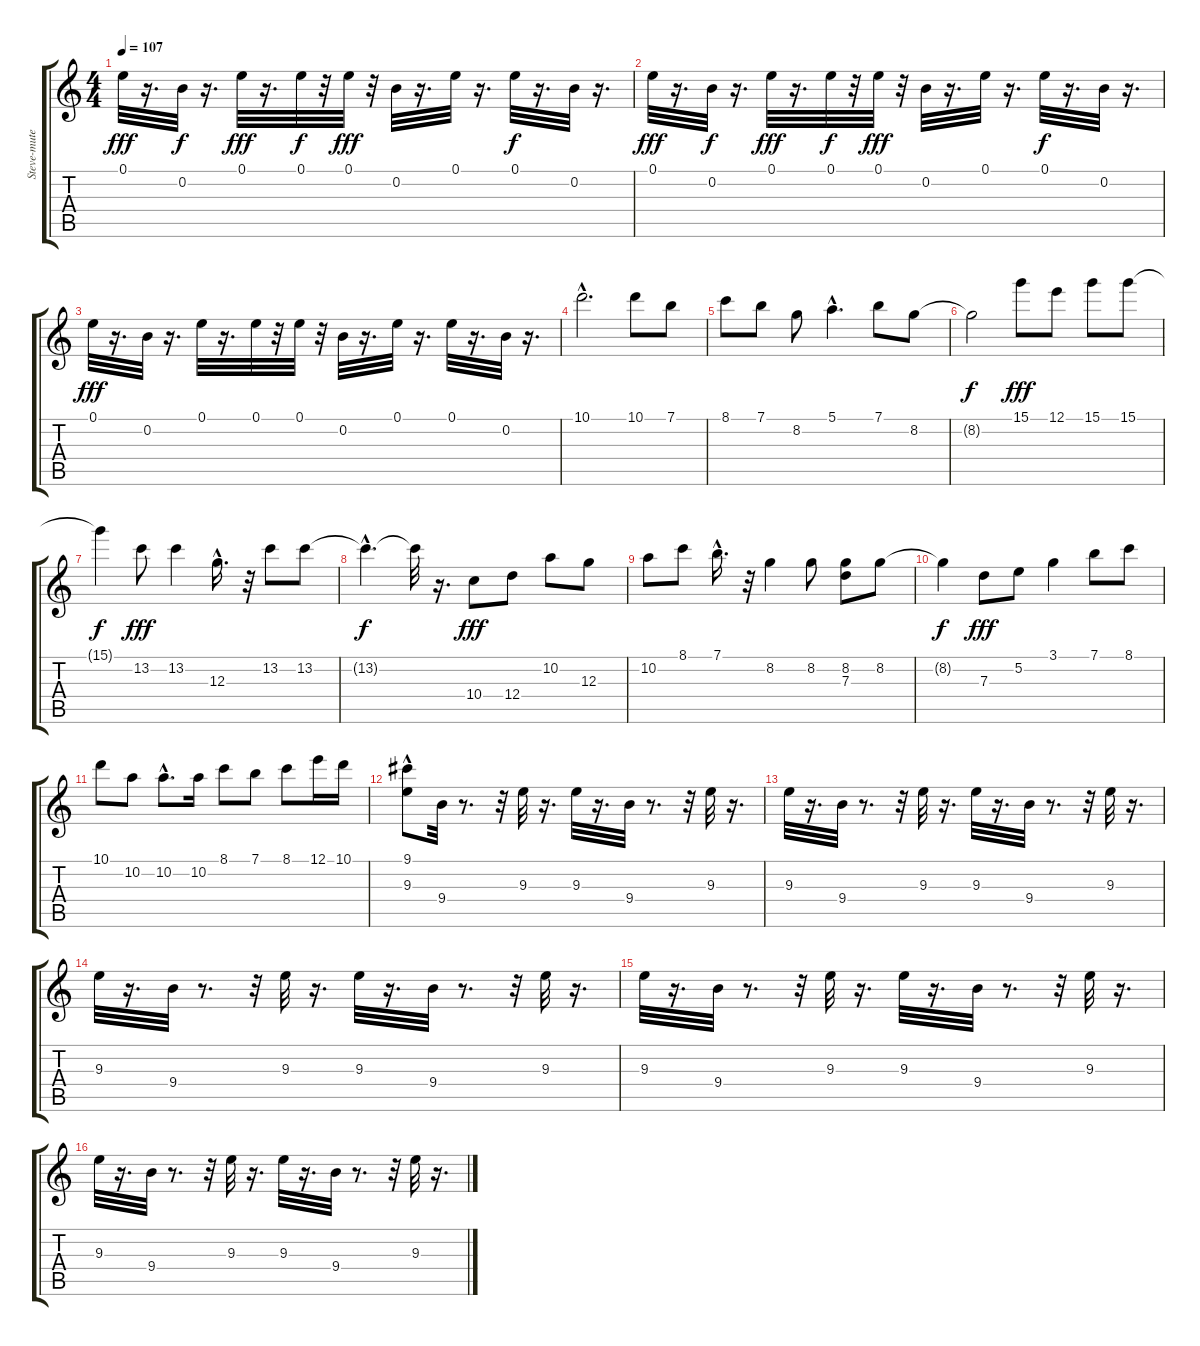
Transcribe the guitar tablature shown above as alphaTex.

\track ("Steve-mute" "Steve-mute") {instrument electricguitarmuted}
\staff {score tabs}
\tuning (E4 B3 G3 D3 A2 E2) {hide}
\ts (4 4)
\tempo 107
\clef g2
\ks c
0.1.32{dy fff} r.16{d} 0.2.32{dy f} r.16{d} 0.1.32{dy fff} r.16{d} 0.1.32{dy f} r.32 0.1.32{dy fff} r.32 0.2.32 r.16{d} 0.1.32 r.16{d} 0.1.32{dy f} r.16{d} 0.2.32 r.16{d} |
0.1.32{dy fff} r.16{d} 0.2.32{dy f} r.16{d} 0.1.32{dy fff} r.16{d} 0.1.32{dy f} r.32 0.1.32{dy fff} r.32 0.2.32 r.16{d} 0.1.32 r.16{d} 0.1.32{dy f} r.16{d} 0.2.32 r.16{d} |
0.1.32{dy fff} r.16{d} 0.2.32 r.16{d} 0.1.32 r.16{d} 0.1.32 r.32 0.1.32 r.32 0.2.32 r.16{d} 0.1.32 r.16{d} 0.1.32 r.16{d} 0.2.32 r.16{d} |
10.1{hac}.2{d volume 12} 10.1.8 7.1.8 |
8.1.8 7.1.8 8.2.8 5.1{hac}.4{d} 7.1.8 8.2.8 |
8.2{t}.2{dy f} 15.1.8{dy fff} 12.1.8 15.1.8 15.1.8 |
15.1{t}.4{dy f} 13.2.8{dy fff} 13.2.4 12.3{hac}.16{d} r.32 13.2.8 13.2.8 |
13.2{hac t}.4{d dy f} 13.2{t}.32 r.16{d} 10.4.8{dy fff} 12.4.8 10.2.8 12.3.8 |
10.2.8 8.1.8 7.1{hac}.16{d} r.32 8.2.4 8.2.8 (8.2 7.3).8 8.2.8 |
8.2{t}.4{dy f} 7.3.8{dy fff} 5.2.8 3.1.4 7.1.8 8.1.8 |
10.1.8 10.2.8 10.2{hac}.8{d} 10.2.16 8.1.8 7.1.8 8.1.8 12.1.16 10.1.16 |
(9.1{hac} 9.3).8 9.4.32 r.8{d} r.32 9.3.32{volume 11} r.16{d} 9.3.32 r.16{d} 9.4.32 r.8{d} r.32 9.3.32 r.16{d} |
9.3.32 r.16{d} 9.4.32 r.8{d} r.32 9.3.32 r.16{d} 9.3.32 r.16{d} 9.4.32 r.8{d} r.32 9.3.32 r.16{d} |
9.3.32 r.16{d} 9.4.32 r.8{d} r.32 9.3.32 r.16{d} 9.3.32 r.16{d} 9.4.32 r.8{d} r.32 9.3.32 r.16{d} |
9.3.32 r.16{d} 9.4.32 r.8{d} r.32 9.3.32 r.16{d} 9.3.32 r.16{d} 9.4.32 r.8{d} r.32 9.3.32 r.16{d} |
9.3.32 r.16{d} 9.4.32 r.8{d} r.32 9.3.32 r.16{d} 9.3.32 r.16{d} 9.4.32 r.8{d} r.32 9.3.32 r.16{d}
